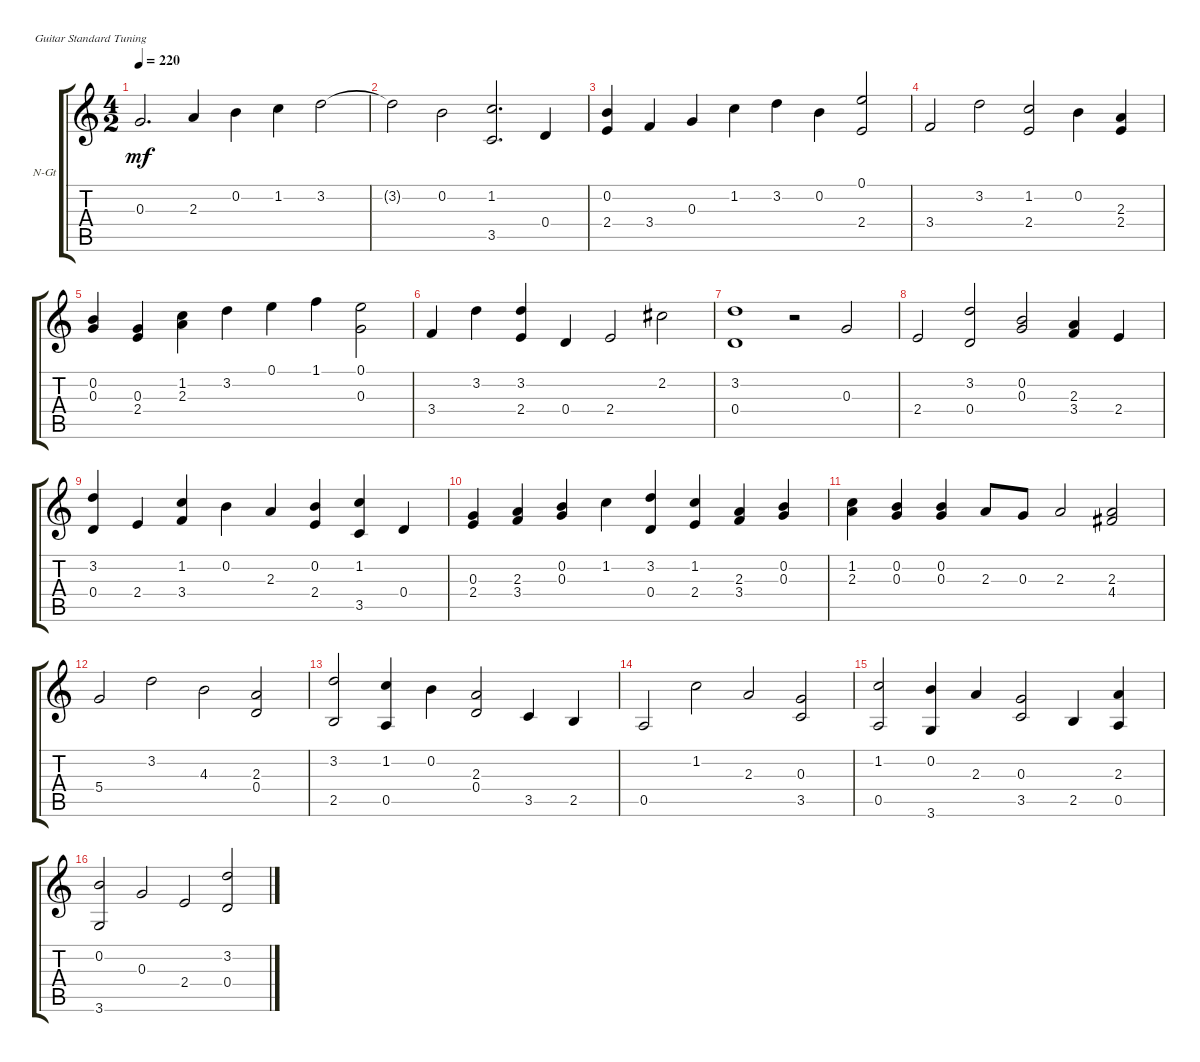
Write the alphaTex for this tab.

\defaultSystemsLayout 4
\bracketExtendMode groupsimilarinstruments
\firstSystemTrackNameOrientation horizontal
\otherSystemsTrackNameOrientation horizontal
\track ("Nylon Guitar" "N-Gt") {instrument acousticguitarnylon}
\staff {score tabs}
\tuning (E4 B3 G3 D3 A2 E2)
\ts (4 2)
\tempo 220
\clef g2
\ks c
0.3.2{d dy mf instrument acousticguitarnylon} 2.3.4 0.2.4 1.2.4 3.2.2 |
3.2{t}.2 0.2.2 (1.2 3.5).2{d} 0.4.4 |
(2.4 0.2).4 3.4.4 0.3.4 1.2.4 3.2.4 0.2.4 (0.1 2.4).2 |
3.4.2 3.2.2 (1.2 2.4).2 0.2.4 (2.3 2.4).4 |
(0.3 0.2).4 (0.3 2.4).4 (1.2 2.3).4 3.2.4 0.1.4 1.1.4 (0.1 0.3).2 |
3.4.4 3.2.4 (3.2 2.4).4 0.4.4 2.4.2 2.2.2 |
(3.2 0.4).1 r.2 0.3.2 |
2.4.2 (0.4 3.2).2 (0.2 0.3).2 (2.3 3.4).4 2.4.4 |
(0.4 3.2).4 2.4.4 (3.4 1.2).4 0.2.4 2.3.4 (0.2 2.4).4 (3.5 1.2).4 0.4.4 |
(0.3 2.4).4 (3.4 2.3).4 (0.3 0.2).4 1.2.4 (3.2 0.4).4 (2.4 1.2).4 (2.3 3.4).4 (0.3 0.2).4 |
(1.2 2.3).4 (0.2 0.3).4 (0.3 0.2).4 2.3.8 0.3.8 2.3.2 (2.3 4.4).2 |
5.4.2 3.2.2 4.3.2 (2.3 0.4).2 |
(2.5 3.2).2 (1.2 0.5).4 0.2.4 (2.3 0.4).2 3.5.4 2.5.4 |
0.5.2 1.2.2 2.3.2 (0.3 3.5).2 |
(0.5 1.2).2 (0.2 3.6).4 2.3.4 (0.3 3.5).2 2.5.4 (0.5 2.3).4 |
(0.2 3.6).2 0.3.2 2.4.2 (0.4 3.2).2
